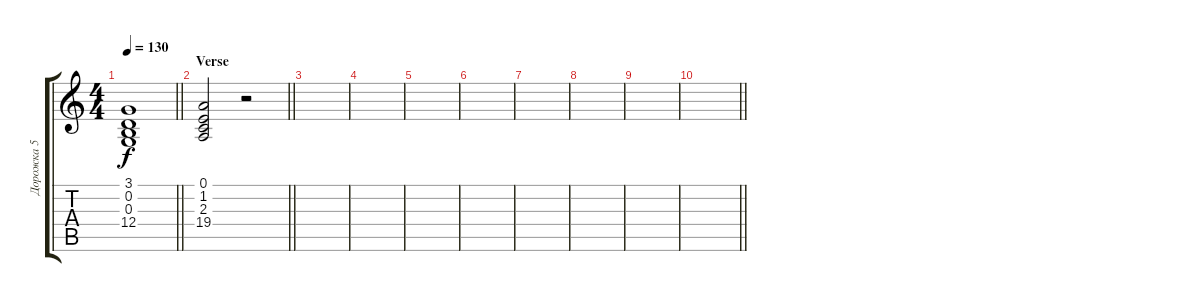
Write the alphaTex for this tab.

\track ("Дорожка 5" "Дорожка 5") {instrument pad8sweep}
\staff {score tabs}
\tuning (E4 B3 G3 D3 A2 E2) {hide}
\ts (4 4)
\tempo 130
\clef g2
\barLineRight lightlight
\ks c
(3.1 0.2 0.3 12.4).1{dy f} |
\section ("" "Verse")
\barLineRight lightlight
(0.1 1.2 2.3 19.4).2 r.2 |
|
|
|
|
|
|
|
\barLineRight lightlight
